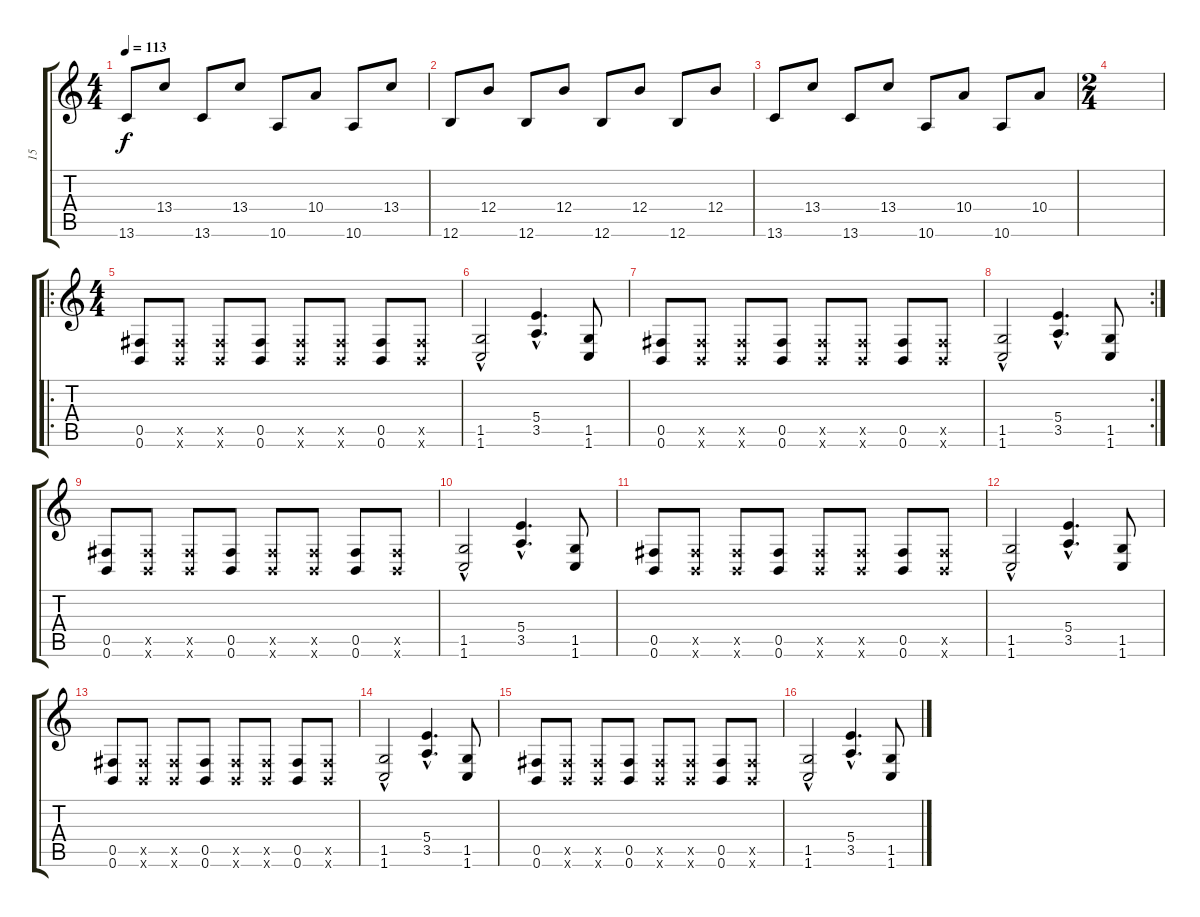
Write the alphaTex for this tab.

\track ("15" "15") {instrument distortionguitar}
\staff {score tabs}
\tuning (Db4 Ab3 E3 B2 Gb2 B1) {hide}
\ts (4 4)
\tempo 113
\clef g2
\ks c
13.6.8{dy f} 13.4.8 13.6.8 13.4.8 10.6.8 10.4.8 10.6.8 13.4.8 |
12.6.8 12.4.8 12.6.8 12.4.8 12.6.8 12.4.8 12.6.8 12.4.8 |
13.6.8 13.4.8 13.6.8 13.4.8 10.6.8 10.4.8 10.6.8 10.4.8{instrument distortionguitar} |
\ts (2 4)
|
\ro
\ts (4 4)
(0.5 0.6).8 (0.5{x} 0.6{x}).8 (0.5{x} 0.6{x}).8 (0.5 0.6).8 (0.5{x} 0.6{x}).8 (0.5{x} 0.6{x}).8 (0.5 0.6).8 (0.5{x} 0.6{x}).8 |
(1.5{hac} 1.6).2 (5.4{hac} 3.5{hac}).4{d} (1.5 1.6).8 |
(0.5 0.6).8 (0.5{x} 0.6{x}).8 (0.5{x} 0.6{x}).8 (0.5 0.6).8 (0.5{x} 0.6{x}).8 (0.5{x} 0.6{x}).8 (0.5 0.6).8 (0.5{x} 0.6{x}).8 |
\rc 2
(1.5{hac} 1.6).2 (5.4{hac} 3.5{hac}).4{d} (1.5 1.6).8 |
(0.5 0.6).8 (0.5{x} 0.6{x}).8 (0.5{x} 0.6{x}).8 (0.5 0.6).8 (0.5{x} 0.6{x}).8 (0.5{x} 0.6{x}).8 (0.5 0.6).8 (0.5{x} 0.6{x}).8 |
(1.5{hac} 1.6).2 (5.4{hac} 3.5{hac}).4{d} (1.5 1.6).8 |
(0.5 0.6).8 (0.5{x} 0.6{x}).8 (0.5{x} 0.6{x}).8 (0.5 0.6).8 (0.5{x} 0.6{x}).8 (0.5{x} 0.6{x}).8 (0.5 0.6).8 (0.5{x} 0.6{x}).8 |
(1.5{hac} 1.6).2 (5.4{hac} 3.5{hac}).4{d} (1.5 1.6).8 |
(0.5 0.6).8 (0.5{x} 0.6{x}).8 (0.5{x} 0.6{x}).8 (0.5 0.6).8 (0.5{x} 0.6{x}).8 (0.5{x} 0.6{x}).8 (0.5 0.6).8 (0.5{x} 0.6{x}).8 |
(1.5{hac} 1.6).2 (5.4{hac} 3.5{hac}).4{d} (1.5 1.6).8 |
(0.5 0.6).8 (0.5{x} 0.6{x}).8 (0.5{x} 0.6{x}).8 (0.5 0.6).8 (0.5{x} 0.6{x}).8 (0.5{x} 0.6{x}).8 (0.5 0.6).8 (0.5{x} 0.6{x}).8 |
(1.5{hac} 1.6).2 (5.4{hac} 3.5{hac}).4{d} (1.5 1.6).8
